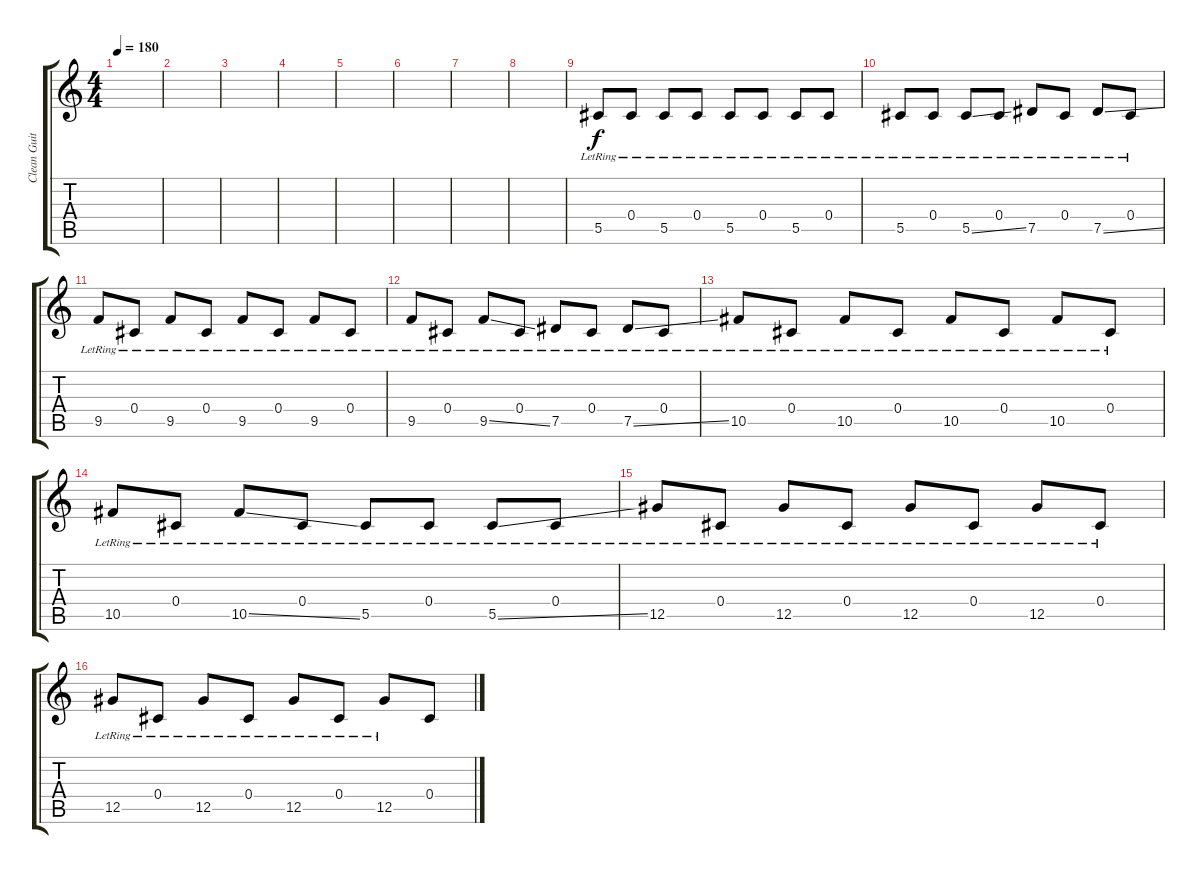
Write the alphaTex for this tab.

\track ("Clean Guitar 2" "Clean Guit") {instrument electricguitarjazz}
\staff {score tabs}
\tuning (Eb4 Bb3 Gb3 Db3 Ab2 Db2) {hide}
\ts (4 4)
\tempo 180
\clef g2
\ks c
|
|
|
|
|
|
|
|
5.5{lr}.8 0.4{lr}.8 5.5{lr}.8 0.4{lr}.8 5.5{lr}.8 0.4{lr}.8 5.5{lr}.8 0.4{lr}.8 |
5.5{lr}.8 0.4{lr}.8 5.5{ss lr}.8 0.4{lr}.8 7.5{lr}.8 0.4{lr}.8 7.5{ss lr}.8 0.4{lr}.8 |
9.5{lr}.8 0.4{lr}.8 9.5{lr}.8 0.4{lr}.8 9.5{lr}.8 0.4{lr}.8 9.5{lr}.8 0.4{lr}.8 |
9.5{lr}.8 0.4{lr}.8 9.5{ss lr}.8 0.4{lr}.8 7.5{lr}.8 0.4{lr}.8 7.5{ss lr}.8 0.4{lr}.8 |
10.5{lr}.8 0.4{lr}.8 10.5{lr}.8 0.4{lr}.8 10.5{lr}.8 0.4{lr}.8 10.5{lr}.8 0.4{lr}.8 |
10.5{lr}.8 0.4{lr}.8 10.5{ss lr}.8 0.4{lr}.8 5.5{lr}.8 0.4{lr}.8 5.5{ss lr}.8 0.4{lr}.8 |
12.5{lr}.8 0.4{lr}.8 12.5{lr}.8 0.4{lr}.8 12.5{lr}.8 0.4{lr}.8 12.5{lr}.8 0.4{lr}.8 |
12.5{lr}.8 0.4{lr}.8 12.5{lr}.8 0.4{lr}.8 12.5{lr}.8 0.4{lr}.8 12.5{lr}.8 0.4.8
